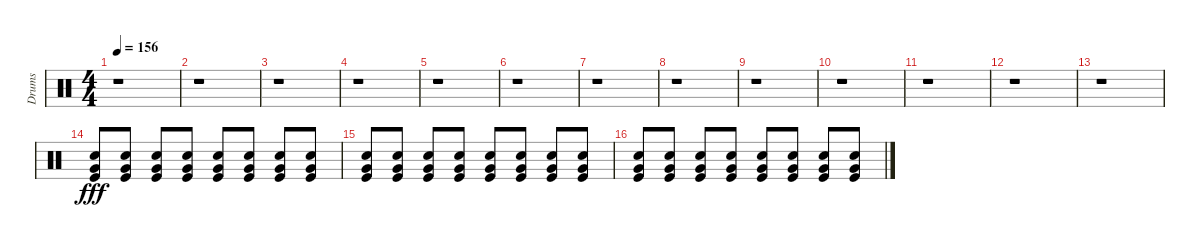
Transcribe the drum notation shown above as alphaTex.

\track ("Drums               " "Drums     ") {instrument percussion}
\staff {score}
\articulation defaults
\ts (4 4)
\tempo 156
\clef neutral
\ks c
r.1{dy fff} |
r.1 |
r.1 |
r.1 |
r.1 |
r.1 |
r.1 |
r.1 |
r.1 |
r.1 |
r.1 |
r.1 |
r.1 |
("Kick (hit)" "Snare (hit) 2" "Very Low Tom (hit)").8{volume 2} ("Kick (hit)" "Snare (hit) 2" "Very Low Tom (hit)").8 ("Kick (hit)" "Snare (hit) 2" "Very Low Tom (hit)").8 ("Kick (hit)" "Snare (hit) 2" "Very Low Tom (hit)").8 ("Kick (hit)" "Snare (hit) 2" "Very Low Tom (hit)").8 ("Kick (hit)" "Snare (hit) 2" "Very Low Tom (hit)").8 ("Kick (hit)" "Snare (hit) 2" "Very Low Tom (hit)").8 ("Kick (hit)" "Snare (hit) 2" "Very Low Tom (hit)").8 |
("Kick (hit)" "Snare (hit) 2" "Very Low Tom (hit)").8 ("Kick (hit)" "Snare (hit) 2" "Very Low Tom (hit)").8 ("Kick (hit)" "Snare (hit) 2" "Very Low Tom (hit)").8 ("Kick (hit)" "Snare (hit) 2" "Very Low Tom (hit)").8 ("Kick (hit)" "Snare (hit) 2" "Very Low Tom (hit)").8 ("Kick (hit)" "Snare (hit) 2" "Very Low Tom (hit)").8 ("Kick (hit)" "Snare (hit) 2" "Very Low Tom (hit)").8 ("Kick (hit)" "Snare (hit) 2" "Very Low Tom (hit)").8 |
("Kick (hit)" "Snare (hit) 2" "Very Low Tom (hit)").8{volume 4} ("Kick (hit)" "Snare (hit) 2" "Very Low Tom (hit)").8 ("Kick (hit)" "Snare (hit) 2" "Very Low Tom (hit)").8 ("Kick (hit)" "Snare (hit) 2" "Very Low Tom (hit)").8 ("Kick (hit)" "Snare (hit) 2" "Very Low Tom (hit)").8 ("Kick (hit)" "Snare (hit) 2" "Very Low Tom (hit)").8 ("Kick (hit)" "Snare (hit) 2" "Very Low Tom (hit)").8 ("Kick (hit)" "Snare (hit) 2" "Very Low Tom (hit)").8
